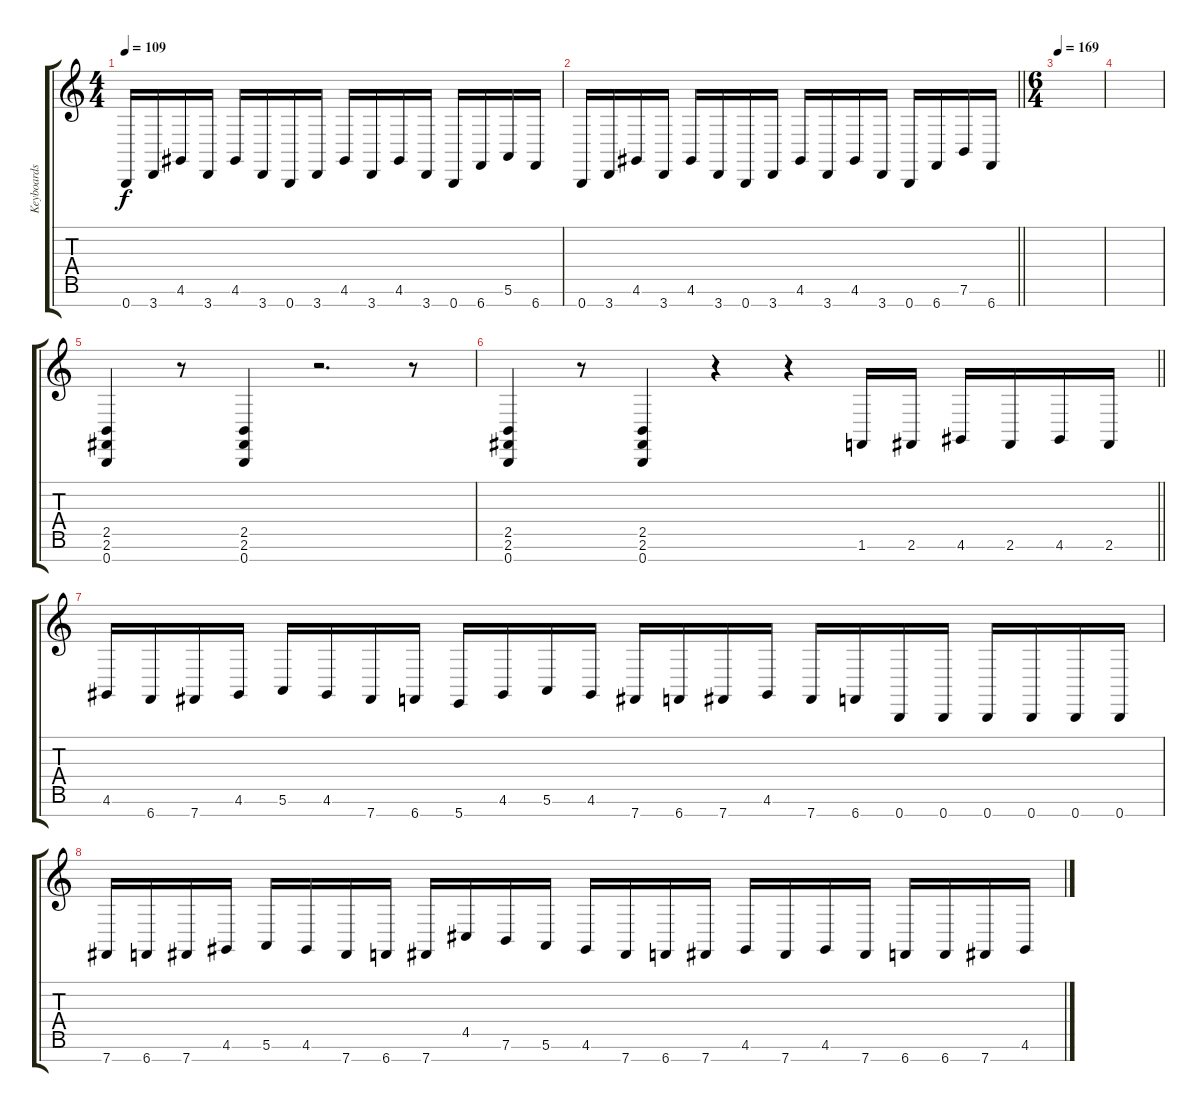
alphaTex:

\track ("Keyboards 1" "Keyboards ") {instrument lead2sawtooth}
\staff {score tabs}
\tuning (E4 B3 G3 D3 A2 E2 B1) {hide}
\ts (4 4)
\tempo 109
\clef g2
\ks c
0.7.16{dy f} 3.7.16 4.6.16 3.7.16 4.6.16 3.7.16 0.7.16 3.7.16 4.6.16 3.7.16 4.6.16 3.7.16 0.7.16 6.7.16 5.6.16 6.7.16 |
\barLineRight lightlight
0.7.16 3.7.16 4.6.16 3.7.16 4.6.16 3.7.16 0.7.16 3.7.16 4.6.16 3.7.16 4.6.16 3.7.16 0.7.16 6.7.16 7.6.16 6.7.16 |
\ts (6 4)
\tempo 169
|
|
(2.5 2.6 0.7).4 r.8 (2.5 2.6 0.7).4 r.2{d} r.8 |
\barLineRight lightlight
(2.5 2.6 0.7).4 r.8 (2.5 2.6 0.7).4 r.4 r.4 1.6.16 2.6.16 4.6.16 2.6.16 4.6.16 2.6.16 |
4.6.16 6.7.16 7.7.16 4.6.16 5.6.16 4.6.16 7.7.16 6.7.16 5.7.16 4.6.16 5.6.16 4.6.16 7.7.16 6.7.16 7.7.16 4.6.16 7.7.16 6.7.16 0.7.16 0.7.16 0.7.16 0.7.16 0.7.16 0.7.16 |
7.7.16 6.7.16 7.7.16 4.6.16 5.6.16 4.6.16 7.7.16 6.7.16 7.7.16 4.5.16 7.6.16 5.6.16 4.6.16 7.7.16 6.7.16 7.7.16 4.6.16 7.7.16 4.6.16 7.7.16 6.7.16 6.7.16 7.7.16 4.6.16
